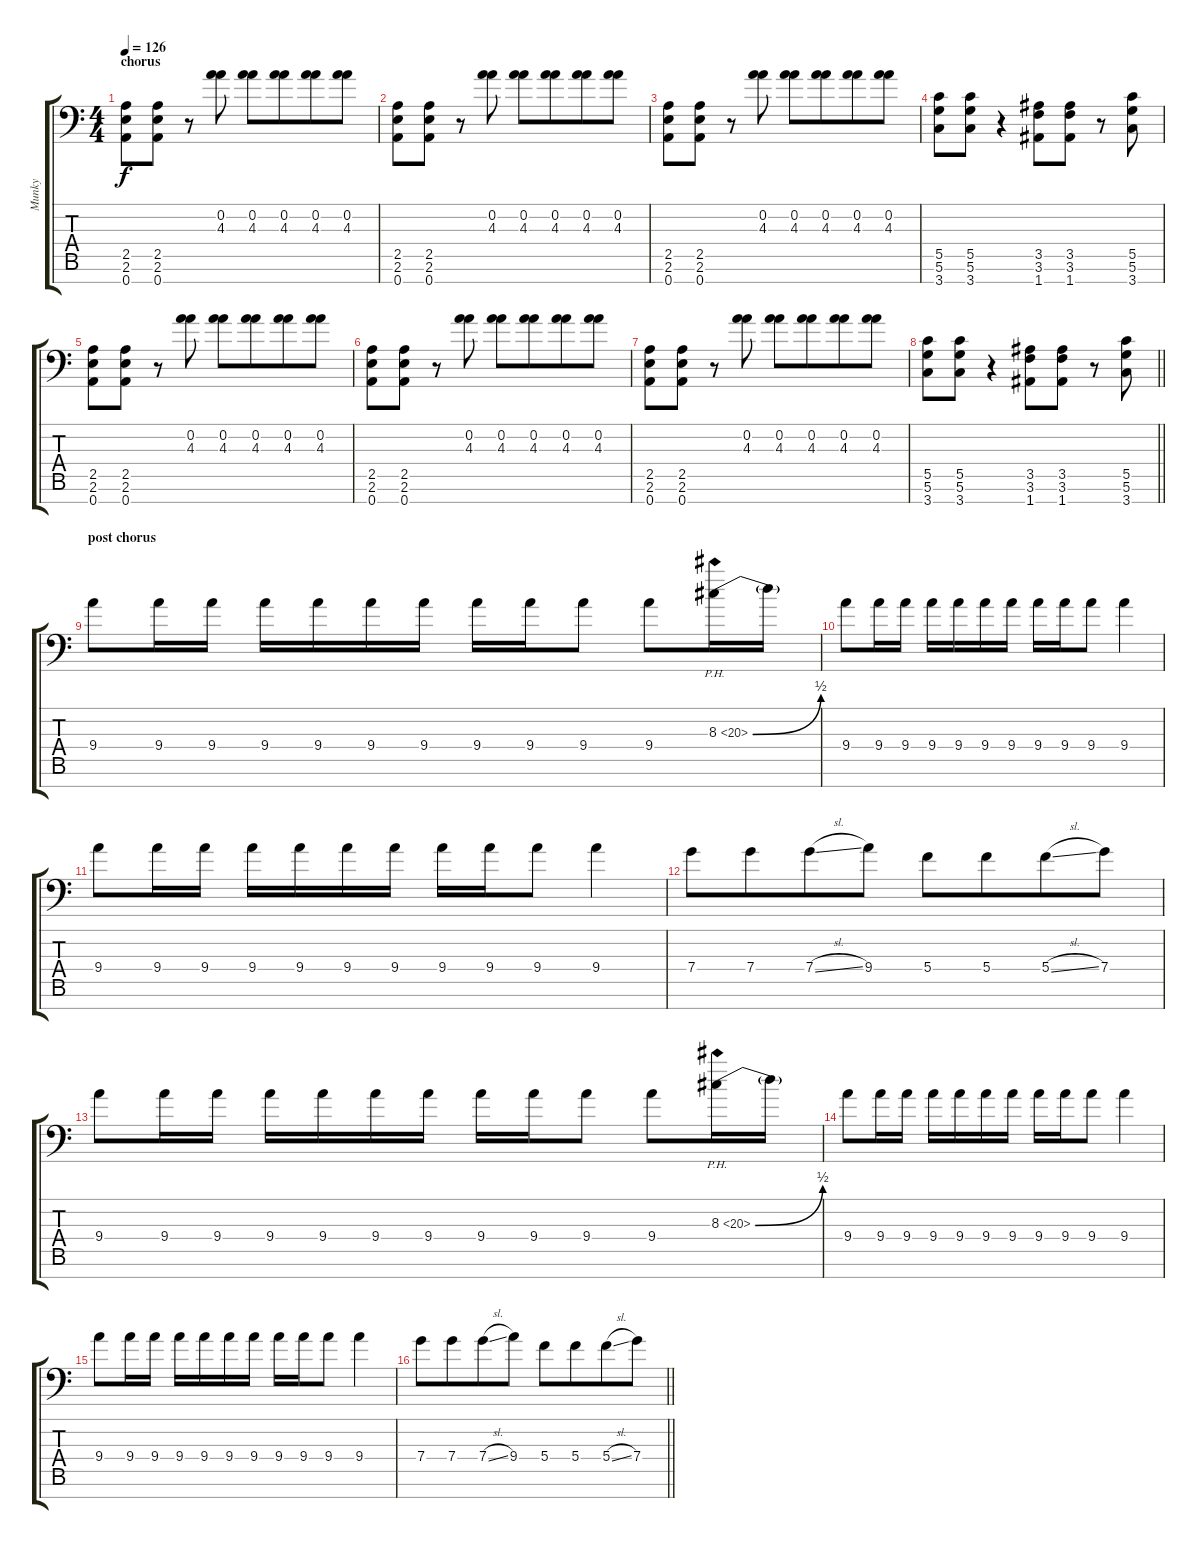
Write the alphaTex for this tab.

\track ("Munky" "Munky") {instrument distortionguitar}
\staff {score tabs}
\tuning (D4 A3 F3 C3 G2 D2 A1) {hide}
\ts (4 4)
\section ("" "chorus")
\tempo 126
\clef f4
\ks c
(2.5 2.6 0.7).8{dy f} (2.5 2.6 0.7).8 r.8 (0.2 4.3).8 (0.2 4.3).8 (0.2 4.3).8{beam merge} (0.2 4.3).8 (0.2 4.3).8 |
(2.5 2.6 0.7).8 (2.5 2.6 0.7).8 r.8 (0.2 4.3).8 (0.2 4.3).8 (0.2 4.3).8{beam merge} (0.2 4.3).8 (0.2 4.3).8 |
(2.5 2.6 0.7).8 (2.5 2.6 0.7).8 r.8 (0.2 4.3).8 (0.2 4.3).8 (0.2 4.3).8{beam merge} (0.2 4.3).8 (0.2 4.3).8 |
(5.5 5.6 3.7).8 (5.5 5.6 3.7).8 r.4 (3.5 3.6 1.7).8 (3.5 3.6 1.7).8 r.8 (5.5 5.6 3.7).8 |
(2.5 2.6 0.7).8 (2.5 2.6 0.7).8 r.8 (0.2 4.3).8 (0.2 4.3).8 (0.2 4.3).8{beam merge} (0.2 4.3).8 (0.2 4.3).8 |
(2.5 2.6 0.7).8 (2.5 2.6 0.7).8 r.8 (0.2 4.3).8 (0.2 4.3).8 (0.2 4.3).8{beam merge} (0.2 4.3).8 (0.2 4.3).8 |
(2.5 2.6 0.7).8 (2.5 2.6 0.7).8 r.8 (0.2 4.3).8 (0.2 4.3).8 (0.2 4.3).8{beam merge} (0.2 4.3).8 (0.2 4.3).8 |
\barLineRight lightlight
(5.5 5.6 3.7).8 (5.5 5.6 3.7).8 r.4 (3.5 3.6 1.7).8 (3.5 3.6 1.7).8 r.8 (5.5 5.6 3.7).8 |
\section ("" "post chorus")
9.4.8{volume 8 instrument distortionguitar} 9.4.16 9.4.16 9.4.16 9.4.16 9.4.16 9.4.16 9.4.16 9.4.16 9.4.8 9.4.8 8.3{be (bend 0 0 60 2) ph 12}.16 8.3{t}.16 |
9.4.8 9.4.16 9.4.16 9.4.16 9.4.16 9.4.16 9.4.16 9.4.16 9.4.16 9.4.8 9.4.4 |
9.4.8 9.4.16 9.4.16 9.4.16 9.4.16 9.4.16 9.4.16 9.4.16 9.4.16 9.4.8 9.4.4 |
7.4.8 7.4.8{beam merge} 7.4{sl}.8 9.4.8 5.4.8 5.4.8{beam merge} 5.4{sl}.8 7.4.8 |
9.4.8{volume 5 instrument distortionguitar} 9.4.16 9.4.16 9.4.16 9.4.16 9.4.16 9.4.16 9.4.16 9.4.16 9.4.8 9.4.8 8.3{be (bend 0 0 60 2) ph 12}.16 8.3{t}.16 |
9.4.8 9.4.16 9.4.16 9.4.16 9.4.16 9.4.16 9.4.16 9.4.16 9.4.16 9.4.8 9.4.4 |
9.4.8 9.4.16 9.4.16 9.4.16 9.4.16 9.4.16 9.4.16 9.4.16 9.4.16 9.4.8 9.4.4 |
\barLineRight lightlight
7.4.8 7.4.8{beam merge} 7.4{sl}.8 9.4.8 5.4.8 5.4.8{beam merge} 5.4{sl}.8 7.4.8
